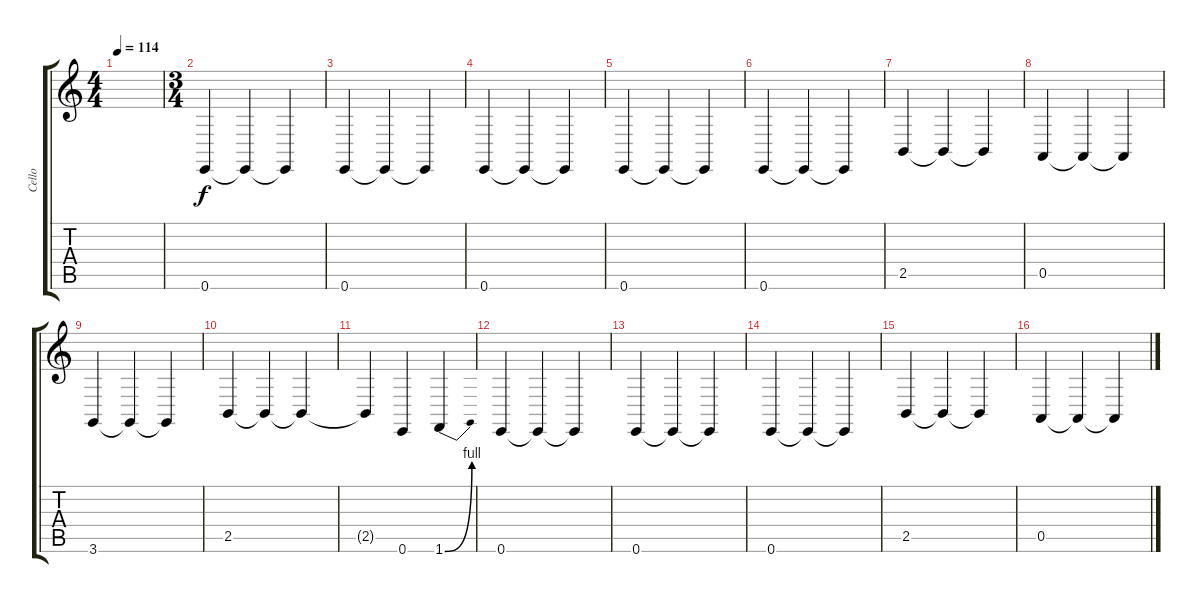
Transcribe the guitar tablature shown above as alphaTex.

\track ("Cello" "Cello") {instrument cello}
\staff {score tabs}
\tuning (E4 B3 G3 D3 A2 E2) {hide}
\ts (4 4)
\tempo 114
\clef g2
\ks c
|
\ts (3 4)
0.6.4{volume 13} 0.6{t}.4 0.6{t}.4 |
0.6.4 0.6{t}.4 0.6{t}.4 |
0.6.4 0.6{t}.4 0.6{t}.4 |
0.6.4 0.6{t}.4 0.6{t}.4 |
0.6.4 0.6{t}.4 0.6{t}.4 |
2.5.4 2.5{t}.4 2.5{t}.4 |
0.5.4 0.5{t}.4 0.5{t}.4 |
3.6.4 3.6{t}.4 3.6{t}.4 |
2.5.4 2.5{t}.4 2.5{t}.4 |
2.5{t}.4 0.6.4 1.6{be (bend 0 0 60 4)}.4 |
0.6.4 0.6{t}.4 0.6{t}.4 |
0.6.4 0.6{t}.4 0.6{t}.4 |
0.6.4 0.6{t}.4 0.6{t}.4 |
2.5.4 2.5{t}.4 2.5{t}.4 |
0.5.4 0.5{t}.4 0.5{t}.4
